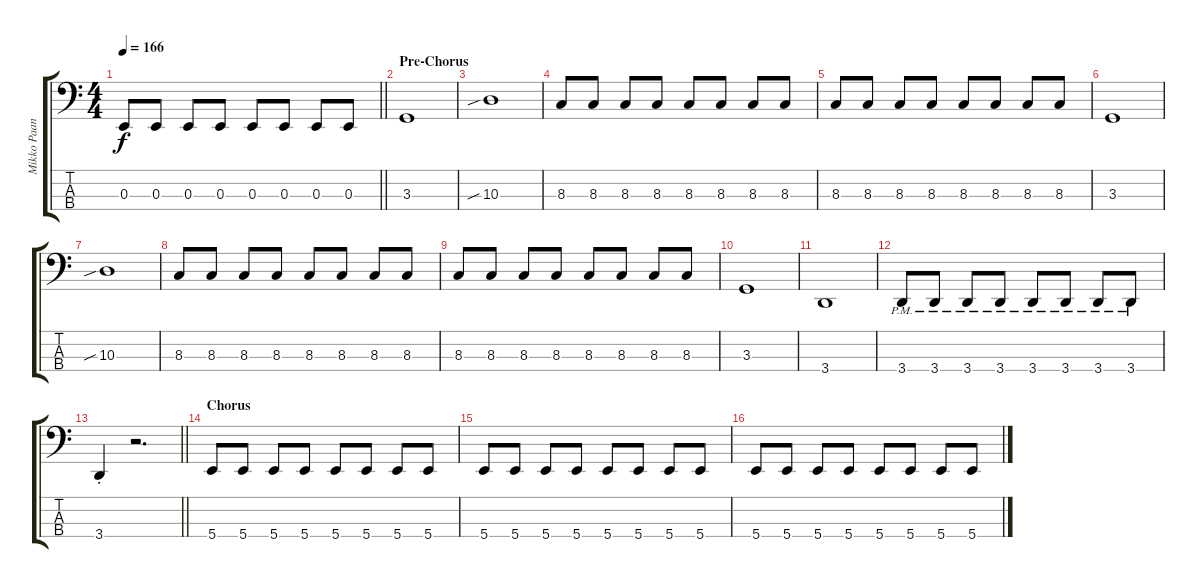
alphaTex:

\track ("Mikko Paananen" "Mikko Paan") {instrument electricbassfinger}
\staff {score tabs}
\tuning (D2 A1 E1 B0) {hide}
\ts (4 4)
\tempo 166
\clef f4
\barLineRight lightlight
\ks c
0.3.8{dy f} 0.3.8 0.3.8 0.3.8 0.3.8 0.3.8 0.3.8 0.3.8 |
\section ("" "Pre-Chorus")
3.3.1 |
10.3{sib}.1 |
8.3.8 8.3.8 8.3.8 8.3.8 8.3.8 8.3.8 8.3.8 8.3.8 |
8.3.8 8.3.8 8.3.8 8.3.8 8.3.8 8.3.8 8.3.8 8.3.8 |
3.3.1 |
10.3{sib}.1 |
8.3.8 8.3.8 8.3.8 8.3.8 8.3.8 8.3.8 8.3.8 8.3.8 |
8.3.8 8.3.8 8.3.8 8.3.8 8.3.8 8.3.8 8.3.8 8.3.8 |
3.3.1 |
3.4.1 |
3.4{pm}.8 3.4{pm}.8 3.4{pm}.8 3.4{pm}.8 3.4{pm}.8 3.4{pm}.8 3.4{pm}.8 3.4{pm}.8 |
\barLineRight lightlight
3.4{st}.4 r.2{d} |
\section ("" "Chorus")
5.4.8 5.4.8 5.4.8 5.4.8 5.4.8 5.4.8 5.4.8 5.4.8 |
5.4.8 5.4.8 5.4.8 5.4.8 5.4.8 5.4.8 5.4.8 5.4.8 |
5.4.8 5.4.8 5.4.8 5.4.8 5.4.8 5.4.8 5.4.8 5.4.8
